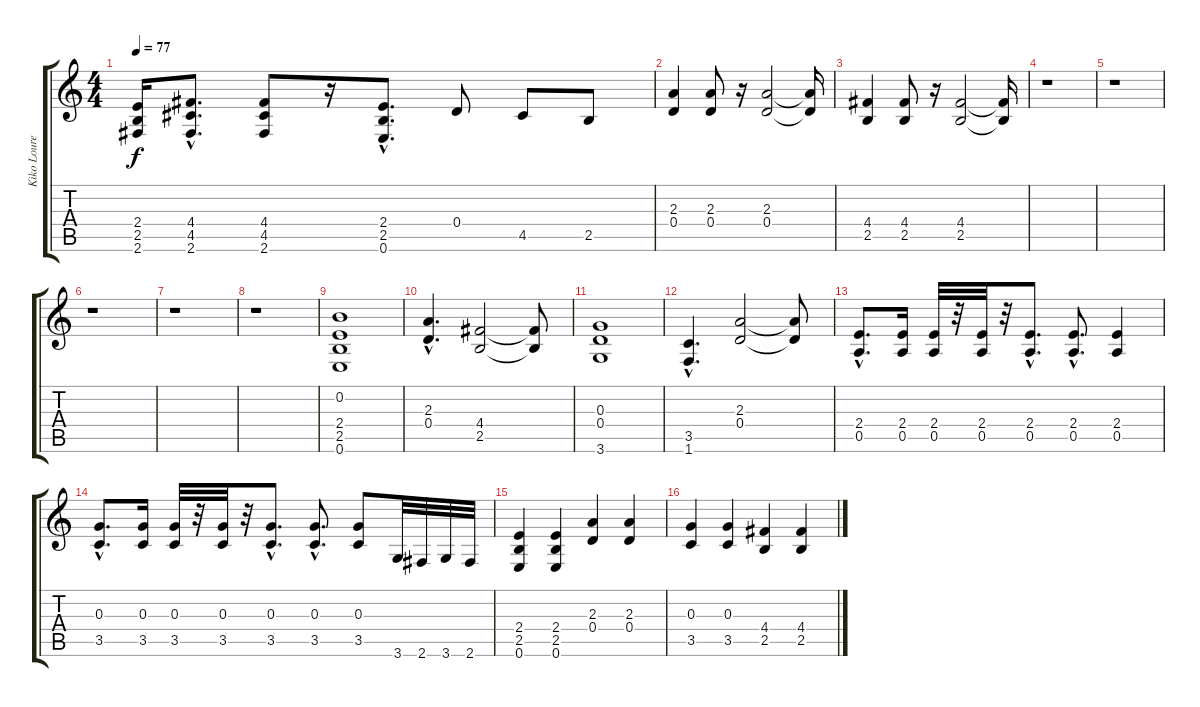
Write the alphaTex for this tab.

\track ("Kiko Loureiro" "Kiko Loure") {instrument distortionguitar}
\staff {score tabs}
\tuning (E4 B3 G3 D3 A2 E2) {hide}
\ts (4 4)
\tempo 77
\clef g2
\ks c
(2.4 2.5 2.6).16{dy f} (4.4{hac} 4.5{hac} 2.6{hac}).8{d} (4.4 4.5 2.6).8 r.16 (2.4{hac} 2.5{hac} 0.6{hac}).8{d} 0.4.8 4.5.8 2.5.8 |
(2.3 0.4).4 (2.3 0.4).8 r.16 (2.3 0.4).2 (2.3{t} 0.4{t}).16 |
(4.4 2.5).4 (4.4 2.5).8 r.16 (4.4 2.5).2 (4.4{t} 2.5{t}).16 |
r.1 |
r.1 |
r.1 |
r.1 |
r.1 |
(0.2 2.4 2.5 0.6).1 |
(2.3{hac} 0.4{hac}).4{d} (4.4 2.5).2 (4.4{t} 2.5{t}).8 |
(0.3 0.4 3.6).1 |
(3.5{hac} 1.6{hac}).4{d} (2.3 0.4).2 (2.3{t} 0.4{t}).8 |
(2.4{hac} 0.5{hac}).8{d} (2.4 0.5).16 (2.4 0.5).32 r.32 (2.4 0.5).32 r.32 (2.4{hac} 0.5{hac}).8{d} (2.4{hac} 0.5{hac}).8{d} (2.4 0.5).4 |
(0.3{hac} 3.5{hac}).8{d} (0.3 3.5).16 (0.3 3.5).32 r.32 (0.3 3.5).32 r.32 (0.3{hac} 3.5{hac}).8{d} (0.3{hac} 3.5{hac}).8{d} (0.3 3.5).8 3.6.32 2.6.32 3.6.32 2.6.32 |
(2.4 2.5 0.6).4 (2.4 2.5 0.6).4 (2.3 0.4).4 (2.3 0.4).4 |
(0.3 3.5).4 (0.3 3.5).4 (4.4 2.5).4 (4.4 2.5).4
